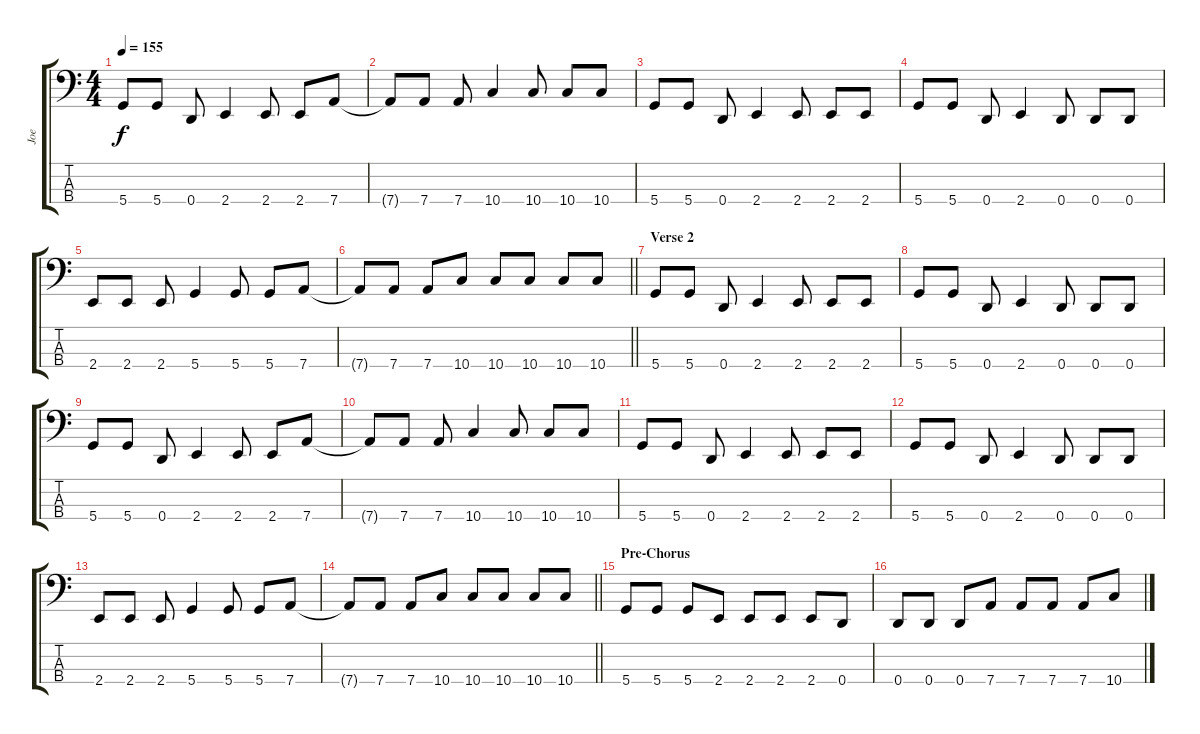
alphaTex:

\track ("Joe" "Joe") {instrument electricbasspick}
\staff {score tabs}
\tuning (G2 D2 A1 D1) {hide}
\ts (4 4)
\tempo 155
\clef f4
\ks c
5.4.8{dy f} 5.4.8 0.4.8 2.4.4 2.4.8 2.4.8 7.4.8 |
7.4{t}.8 7.4.8 7.4.8 10.4.4 10.4.8 10.4.8 10.4.8 |
5.4.8 5.4.8 0.4.8 2.4.4 2.4.8 2.4.8 2.4.8 |
5.4.8 5.4.8 0.4.8 2.4.4 0.4.8 0.4.8 0.4.8 |
2.4.8 2.4.8 2.4.8 5.4.4 5.4.8 5.4.8 7.4.8 |
\barLineRight lightlight
7.4{t}.8 7.4.8 7.4.8 10.4.8 10.4.8 10.4.8 10.4.8 10.4.8 |
\section ("" "Verse 2")
5.4.8 5.4.8 0.4.8 2.4.4 2.4.8 2.4.8 2.4.8 |
5.4.8 5.4.8 0.4.8 2.4.4 0.4.8 0.4.8 0.4.8 |
5.4.8 5.4.8 0.4.8 2.4.4 2.4.8 2.4.8 7.4.8 |
7.4{t}.8 7.4.8 7.4.8 10.4.4 10.4.8 10.4.8 10.4.8 |
5.4.8 5.4.8 0.4.8 2.4.4 2.4.8 2.4.8 2.4.8 |
5.4.8 5.4.8 0.4.8 2.4.4 0.4.8 0.4.8 0.4.8 |
2.4.8 2.4.8 2.4.8 5.4.4 5.4.8 5.4.8 7.4.8 |
\barLineRight lightlight
7.4{t}.8 7.4.8 7.4.8 10.4.8 10.4.8 10.4.8 10.4.8 10.4.8 |
\section ("" "Pre-Chorus")
5.4.8 5.4.8 5.4.8 2.4.8 2.4.8 2.4.8 2.4.8 0.4.8 |
0.4.8 0.4.8 0.4.8 7.4.8 7.4.8 7.4.8 7.4.8 10.4.8
